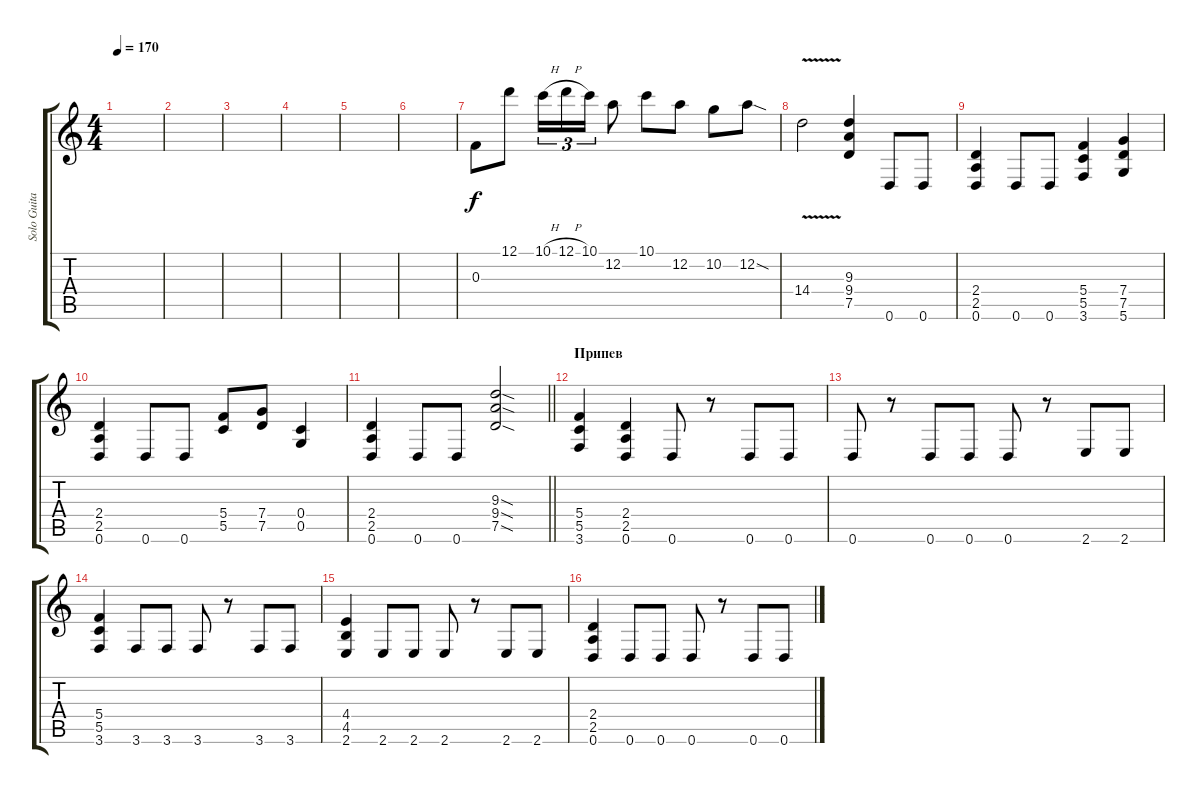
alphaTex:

\track ("Solo Guitar" "Solo Guita") {instrument distortionguitar}
\staff {score tabs}
\tuning (D4 A3 F3 C3 G2 D2) {hide}
\ts (4 4)
\tempo 170
\clef g2
\ks c
|
|
|
|
|
|
0.3.8 12.1.8 10.1{h}.16{tu (3 2)} 12.1{h}.16{tu (3 2)} 10.1.16{tu (3 2)} 12.2.8 10.1.8 12.2.8 10.2.8 12.2{sod}.8 |
14.4{v}.2 (9.3 9.4 7.5).4 0.6.8 0.6.8 |
(2.4 2.5 0.6).4 0.6.8 0.6.8 (5.4 5.5 3.6).4 (7.4 7.5 5.6).4 |
(2.4 2.5 0.6).4 0.6.8 0.6.8 (5.4 5.5).8 (7.4 7.5).8 (0.4 0.5).4 |
\barLineRight lightlight
(2.4 2.5 0.6).4 0.6.8 0.6.8 (9.3{sod} 9.4{sod} 7.5{sod}).2 |
\section ("" "Припев")
(5.4 5.5 3.6).4 (2.4 2.5 0.6).4 0.6.8 r.8 0.6.8 0.6.8 |
0.6.8 r.8 0.6.8 0.6.8 0.6.8 r.8 2.6.8 2.6.8 |
(5.4 5.5 3.6).4 3.6.8 3.6.8 3.6.8 r.8 3.6.8 3.6.8 |
(4.4 4.5 2.6).4 2.6.8 2.6.8 2.6.8 r.8 2.6.8 2.6.8 |
(2.4 2.5 0.6).4 0.6.8 0.6.8 0.6.8 r.8 0.6.8 0.6.8
